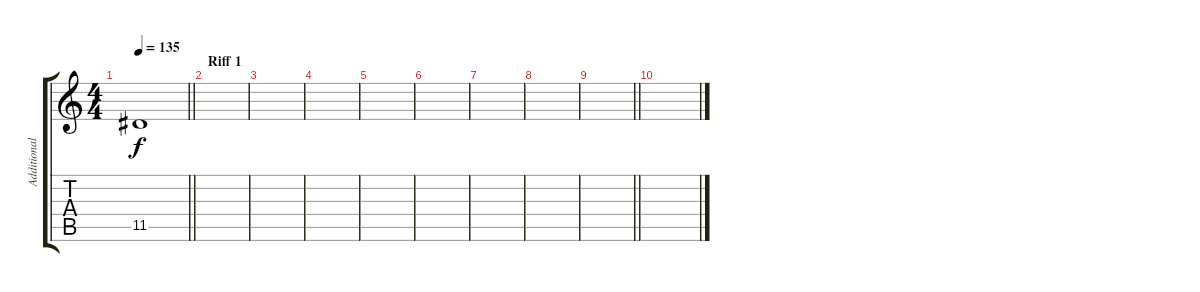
\track ("Additional Guitar" "Additional") {instrument distortionguitar}
\staff {score tabs}
\tuning (B3 Gb3 D3 A2 E2 B1) {hide}
\ts (4 4)
\tempo 135
\clef g2
\barLineRight lightlight
\ks c
11.5.1{dy f} |
\section ("" "Riff 1")
|
|
|
|
|
|
|
\barLineRight lightlight
|
\section ("" "")
